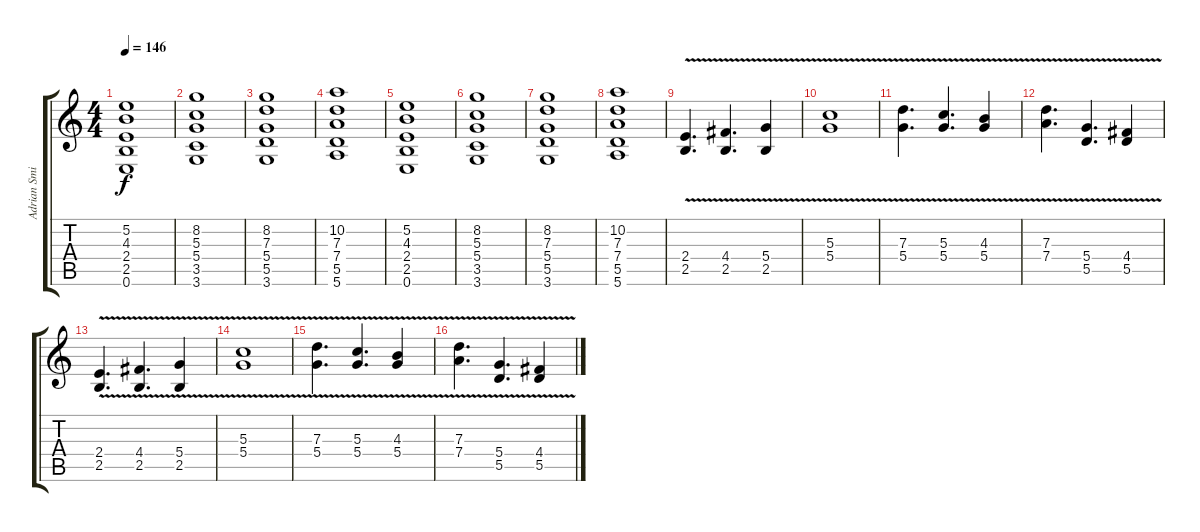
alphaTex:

\track ("Adrian Smith" "Adrian Smi") {instrument electricguitarjazz}
\staff {score tabs}
\tuning (E4 B3 G3 D3 A2 E2) {hide}
\ts (4 4)
\tempo 146
\clef g2
\ks c
(5.2 4.3 2.4 2.5 0.6).1{dy f} |
(8.2 5.3 5.4 3.5 3.6).1 |
(8.2 7.3 5.4 5.5 3.6).1 |
(10.2 7.3 7.4 5.5 5.6).1 |
(5.2 4.3 2.4 2.5 0.6).1 |
(8.2 5.3 5.4 3.5 3.6).1 |
(8.2 7.3 5.4 5.5 3.6).1 |
(10.2 7.3 7.4 5.5 5.6).1 |
(2.4 2.5{v}).4{d volume 14} (4.4 2.5{v}).4{d} (5.4 2.5{v}).4 |
(5.3 5.4{v}).1 |
(7.3 5.4{v}).4{d} (5.3 5.4{v}).4{d} (4.3 5.4{v}).4 |
(7.3 7.4{v}).4{d} (5.4 5.5{v}).4{d} (4.4 5.5{v}).4 |
(2.4 2.5{v}).4{d} (4.4 2.5{v}).4{d} (5.4 2.5{v}).4 |
(5.3 5.4{v}).1 |
(7.3 5.4{v}).4{d} (5.3 5.4{v}).4{d} (4.3 5.4{v}).4 |
(7.3 7.4{v}).4{d} (5.4 5.5{v}).4{d} (4.4 5.5{v}).4
